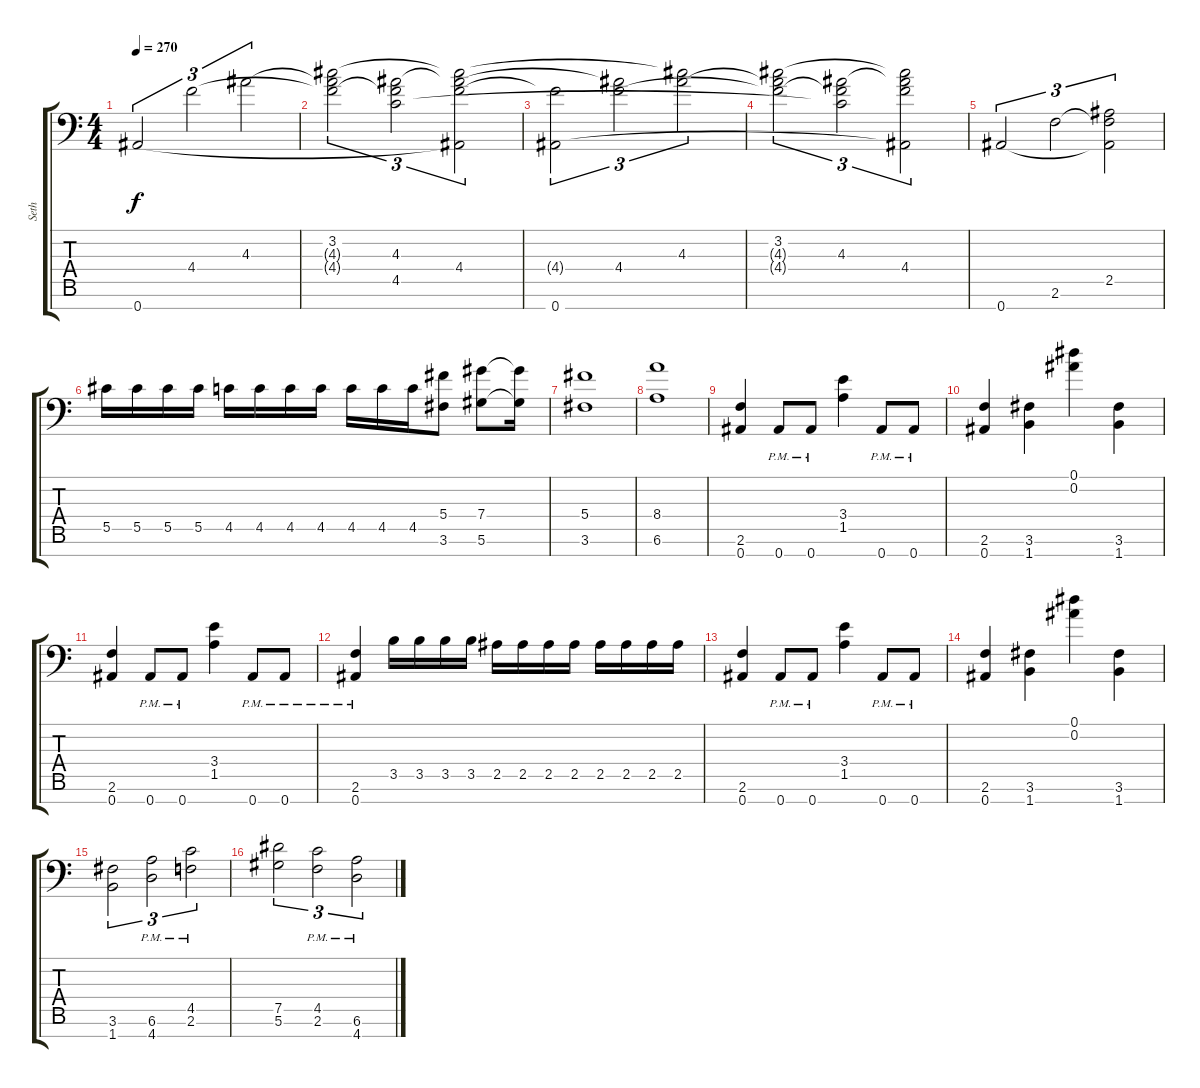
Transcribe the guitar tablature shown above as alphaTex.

\track ("Seth" "Seth") {instrument distortionguitar}
\staff {score tabs}
\tuning (Eb4 Bb3 Gb3 Db3 Ab2 Eb2 Bb1) {hide}
\ts (4 4)
\tempo 270
\clef f4
\ks c
0.7.2{tu (3 2) dy f} 4.4.2{tu (3 2)} 4.3.2{tu (3 2)} |
(3.2 4.3{t} 4.4{t}).2{tu (3 2)} (4.3 4.4{t} 4.5).2{tu (3 2)} (3.2{t} 4.3{t} 4.4 0.7{t}).2{tu (3 2)} |
(4.4{t} 0.7).2{tu (3 2)} (4.3{t} 4.4).2{tu (3 2)} (3.2{t} 4.3).2{tu (3 2)} |
(3.2 4.3{t} 4.4{t}).2{tu (3 2)} (4.3 4.4{t} 4.5{t}).2{tu (3 2)} (3.2{t} 4.3{t} 4.4 0.7{t}).2{tu (3 2)} |
0.7.2{tu (3 2)} 2.6.2{tu (3 2)} (2.5 2.6{t} 0.7{t}).2{tu (3 2)} |
5.5.16 5.5.16 5.5.16 5.5.16 4.5.16 4.5.16 4.5.16 4.5.16 4.5.16 4.5.16 4.5.16 (5.4 3.6).8 (7.4 5.6).8 (7.4{t} 5.6{t}).16 |
(5.4 3.6).1 |
(8.4 6.6).1 |
(2.6 0.7).4 0.7{pm}.8 0.7{pm}.8 (3.4 1.5).4 0.7{pm}.8 0.7{pm}.8 |
(2.6 0.7).4 (3.6 1.7).4 (0.1 0.2).4 (3.6 1.7).4 |
(2.6 0.7).4 0.7{pm}.8 0.7{pm}.8 (3.4 1.5).4 0.7{pm}.8 0.7{pm}.8 |
(2.6{pm} 0.7{pm}).4 3.5.16 3.5.16 3.5.16 3.5.16 2.5.16 2.5.16 2.5.16 2.5.16 2.5.16 2.5.16 2.5.16 2.5.16 |
(2.6 0.7).4 0.7{pm}.8 0.7{pm}.8 (3.4 1.5).4 0.7{pm}.8 0.7{pm}.8 |
(2.6 0.7).4 (3.6 1.7).4 (0.1 0.2).4 (3.6 1.7).4 |
(3.6 1.7).2{tu (3 2)} (6.6{pm} 4.7{pm}).2{tu (3 2)} (4.5{pm} 2.6{pm}).2{tu (3 2)} |
(7.5 5.6).2{tu (3 2)} (4.5{pm} 2.6{pm}).2{tu (3 2)} (6.6{pm} 4.7{pm}).2{tu (3 2)}
